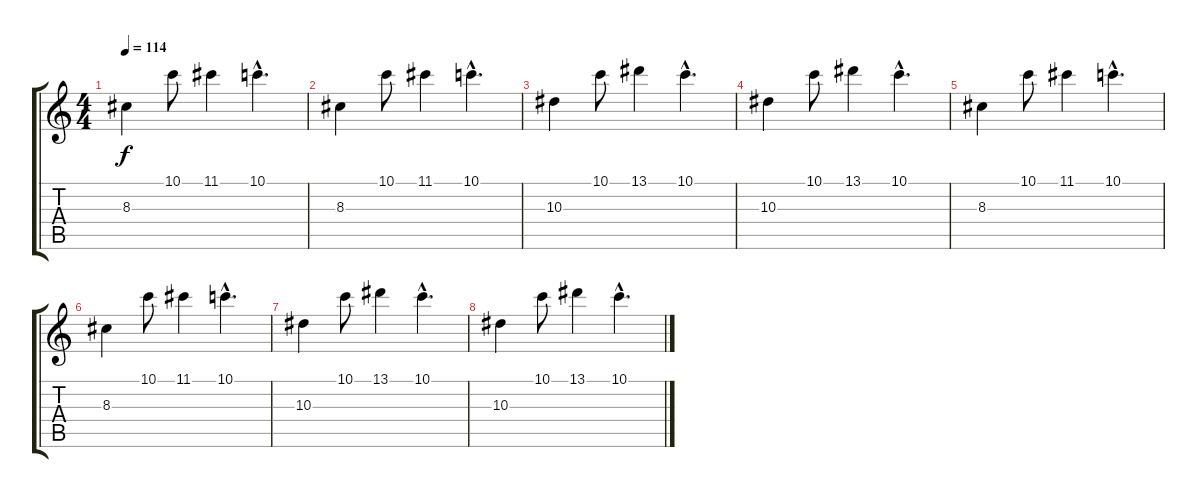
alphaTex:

\track "" {instrument electricguitarclean}
\staff {score tabs}
\tuning (D4 A3 F3 C3 G2 C2) {hide}
\ts (4 4)
\tempo 114
\clef g2
\ks c
8.3.4{dy f} 10.1.8 11.1.4 10.1{hac}.4{d} |
8.3.4 10.1.8 11.1.4 10.1{hac}.4{d} |
10.3.4 10.1.8 13.1.4 10.1{hac}.4{d} |
10.3.4 10.1.8 13.1.4 10.1{hac}.4{d} |
8.3.4 10.1.8 11.1.4 10.1{hac}.4{d} |
8.3.4 10.1.8 11.1.4 10.1{hac}.4{d} |
10.3.4 10.1.8 13.1.4 10.1{hac}.4{d} |
10.3.4 10.1.8 13.1.4 10.1{hac}.4{d}
